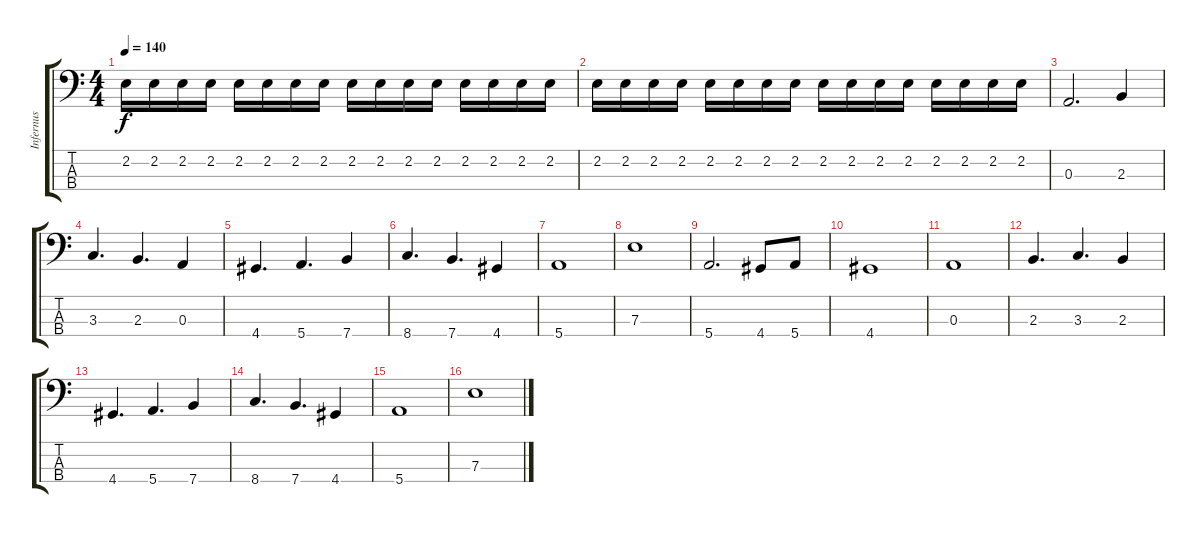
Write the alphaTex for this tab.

\track ("Infernus" "Infernus") {instrument electricbassfinger}
\staff {score tabs}
\tuning (G2 D2 A1 E1) {hide}
\ts (4 4)
\tempo 140
\clef f4
\ks c
2.2.16{dy f} 2.2.16 2.2.16 2.2.16 2.2.16 2.2.16 2.2.16 2.2.16 2.2.16 2.2.16 2.2.16 2.2.16 2.2.16 2.2.16 2.2.16 2.2.16 |
2.2.16 2.2.16 2.2.16 2.2.16 2.2.16 2.2.16 2.2.16 2.2.16 2.2.16 2.2.16 2.2.16 2.2.16 2.2.16 2.2.16 2.2.16 2.2.16 |
0.3.2{d} 2.3.4 |
3.3.4{d} 2.3.4{d} 0.3.4 |
4.4.4{d} 5.4.4{d} 7.4.4 |
8.4.4{d} 7.4.4{d} 4.4.4 |
5.4.1 |
7.3.1 |
5.4.2{d} 4.4.8 5.4.8 |
4.4.1 |
0.3.1 |
2.3.4{d} 3.3.4{d} 2.3.4 |
4.4.4{d} 5.4.4{d} 7.4.4 |
8.4.4{d} 7.4.4{d} 4.4.4 |
5.4.1 |
7.3.1
